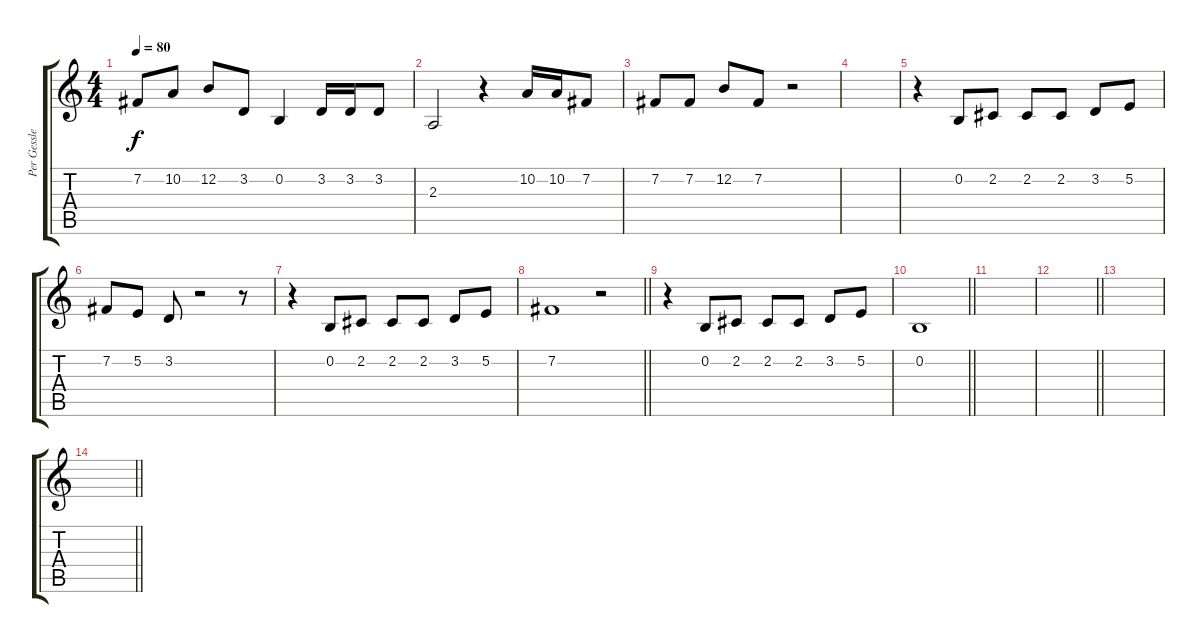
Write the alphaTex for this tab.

\track ("Per Gessle" "Per Gessle") {instrument lead6voice}
\staff {score tabs}
\tuning (E4 B3 G3 D3 A2 E2) {hide}
\ts (4 4)
\tempo 80
\clef g2
\ks c
7.2.8{dy f} 10.2.8 12.2.8 3.2.8 0.2.4 3.2.16 3.2.16 3.2.8 |
2.3.2 r.4 10.2.16 10.2.16 7.2.8 |
7.2.8 7.2.8 12.2.8 7.2.8 r.2 |
|
r.4 0.2.8 2.2.8 2.2.8 2.2.8 3.2.8 5.2.8 |
7.2.8 5.2.8 3.2.8 r.2 r.8 |
r.4 0.2.8 2.2.8 2.2.8 2.2.8 3.2.8 5.2.8 |
\barLineRight lightlight
7.2.1 r.2 |
r.4 0.2.8 2.2.8 2.2.8 2.2.8 3.2.8 5.2.8 |
\barLineRight lightlight
0.2.1 |
|
\barLineRight lightlight
|
|
\barLineRight lightlight
